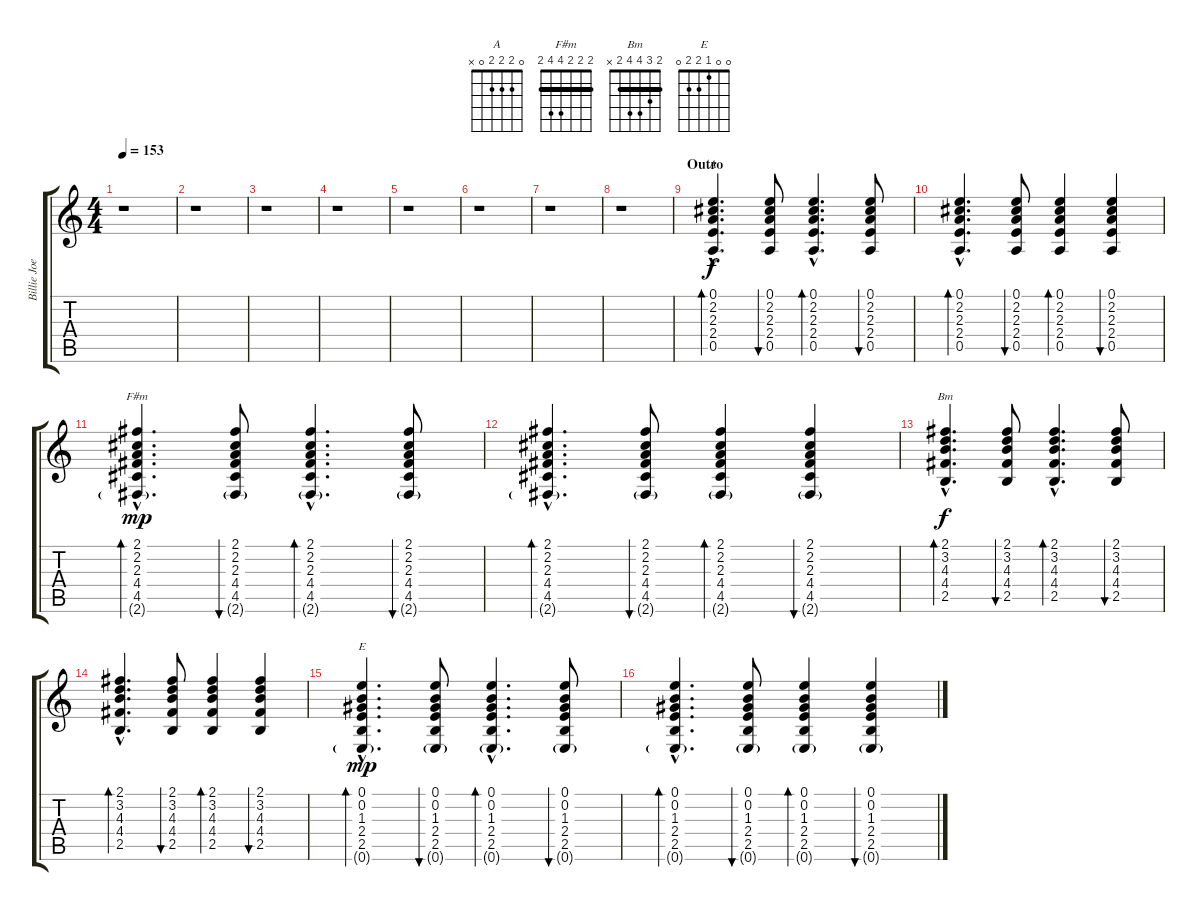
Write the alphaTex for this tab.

\track ("Billie Joe Armstrong (Acoustic Guitar 2)" "Billie Joe") {instrument acousticguitarsteel}
\staff {score tabs}
\tuning (E4 B3 G3 D3 A2 E2) {hide}
\chord ("A" 0 2 2 2 0 x)
\chord ("F#m" 2 2 2 4 4 2) {barre 2}
\chord ("Bm" 2 3 4 4 2 x) {barre 2}
\chord ("E" 0 0 1 2 2 0)
\ts (4 4)
\tempo 153
\clef g2
\ks c
r.1{dy mp} |
r.1 |
r.1 |
r.1 |
r.1 |
r.1 |
r.1 |
r.1 |
\section ("" "Outro")
(0.1{hac} 2.2{hac} 2.3{hac} 2.4{hac} 0.5{hac}).4{d bd 60 ch "A" dy f} (0.1 2.2 2.3 2.4 0.5).8{bu 60} (0.1{hac} 2.2{hac} 2.3{hac} 2.4{hac} 0.5{hac}).4{d bd 60} (0.1 2.2 2.3 2.4 0.5).8{bu 60} |
(0.1{hac} 2.2{hac} 2.3{hac} 2.4{hac} 0.5{hac}).4{d bd 60} (0.1 2.2 2.3 2.4 0.5).8{bu 60} (0.1 2.2 2.3 2.4 0.5).4{bd 60} (0.1 2.2 2.3 2.4 0.5).4{bu 60} |
(2.1{hac} 2.2{hac} 2.3{hac} 4.4{hac} 4.5{hac} 2.6{g hac}).4{d bd 60 ch "F#m" dy mp} (2.1 2.2 2.3 4.4 4.5 2.6{g}).8{bu 60} (2.1{hac} 2.2{hac} 2.3{hac} 4.4{hac} 4.5{hac} 2.6{g hac}).4{d bd 60} (2.1 2.2 2.3 4.4 4.5 2.6{g}).8{bu 60} |
(2.1{hac} 2.2{hac} 2.3{hac} 4.4{hac} 4.5{hac} 2.6{g hac}).4{d bd 60} (2.1 2.2 2.3 4.4 4.5 2.6{g}).8{bu 60} (2.1 2.2 2.3 4.4 4.5 2.6{g}).4{bd 60} (2.1 2.2 2.3 4.4 4.5 2.6{g}).4{bu 60} |
(2.1{hac} 3.2{hac} 4.3{hac} 4.4{hac} 2.5{hac}).4{d bd 60 ch "Bm" dy f} (2.1 3.2 4.3 4.4 2.5).8{bu 60} (2.1{hac} 3.2{hac} 4.3{hac} 4.4{hac} 2.5{hac}).4{d bd 60} (2.1 3.2 4.3 4.4 2.5).8{bu 60} |
(2.1{hac} 3.2{hac} 4.3{hac} 4.4{hac} 2.5{hac}).4{d bd 60} (2.1 3.2 4.3 4.4 2.5).8{bu 60} (2.1 3.2 4.3 4.4 2.5).4{bd 60} (2.1 3.2 4.3 4.4 2.5).4{bu 60} |
(0.1{hac} 0.2{hac} 1.3{hac} 2.4{hac} 2.5{hac} 0.6{g hac}).4{d bd 60 ch "E" dy mp} (0.1 0.2 1.3 2.4 2.5 0.6{g}).8{bu 60} (0.1{hac} 0.2{hac} 1.3{hac} 2.4{hac} 2.5{hac} 0.6{g hac}).4{d bd 60} (0.1 0.2 1.3 2.4 2.5 0.6{g}).8{bu 60} |
(0.1{hac} 0.2{hac} 1.3{hac} 2.4{hac} 2.5{hac} 0.6{g hac}).4{d bd 60} (0.1 0.2 1.3 2.4 2.5 0.6{g}).8{bu 60} (0.1 0.2 1.3 2.4 2.5 0.6{g}).4{bd 60} (0.1 0.2 1.3 2.4 2.5 0.6{g}).4{bu 60}
